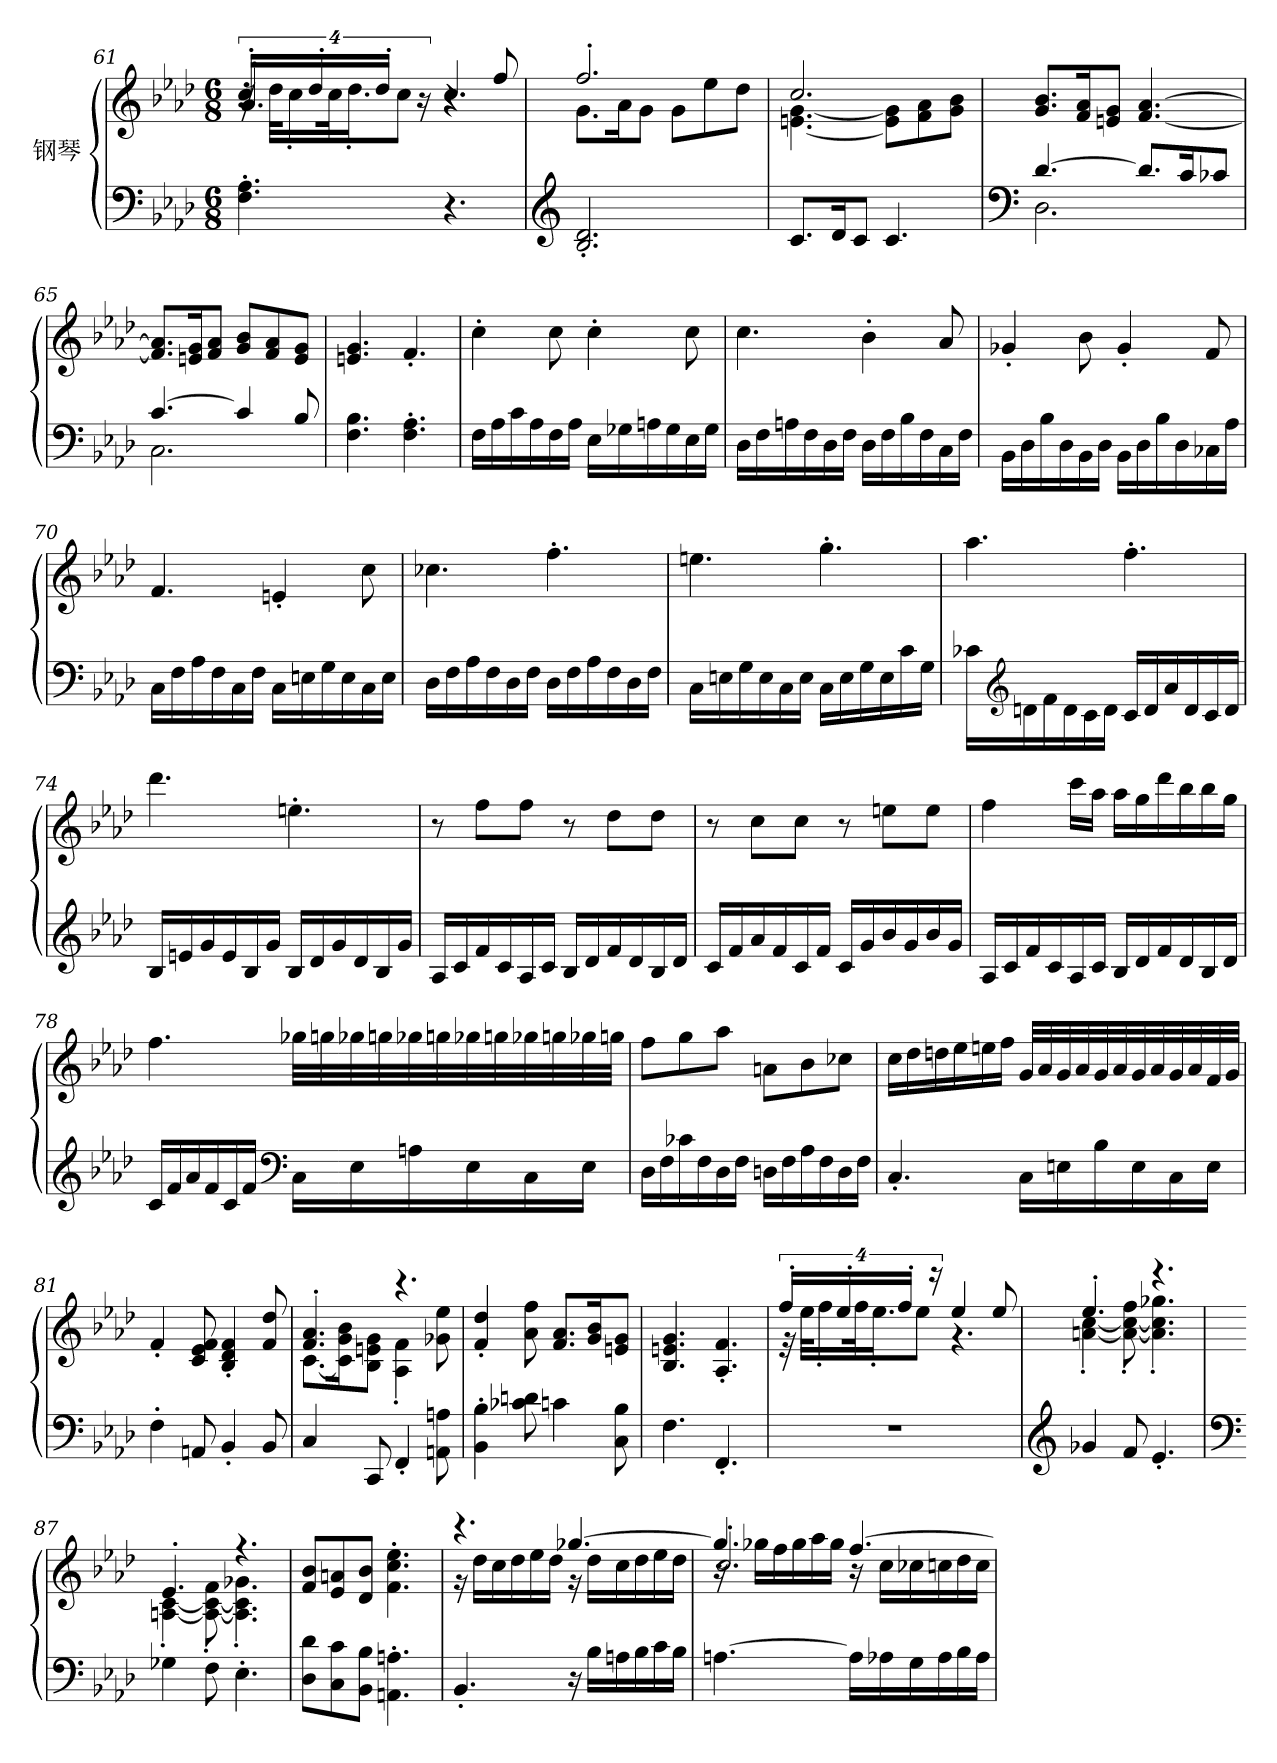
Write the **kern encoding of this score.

**kern	**kern
*part2	*part1
*staff2	*staff1
*I"钢琴	*I"钢琴
*clefF4	*clefG2
*k[b-e-a-d-]	*k[b-e-a-d-]
*M6/8	*M6/8
=61	=61
*	*^
*	*	*^
4.F\' 4.A-\'	32%3cc'/L	32r	4.a-'/
.	.	32dd-\KLL	.
.	.	16cc'\	.
.	32%3dd-'/	.	.
.	.	32cc\K	.
.	.	16.dd-'\J	.
.	32%3dd-'/J	.	.
.	.	8cc\J	.
.	32%3r	.	.
4.r	4cc/	4.r	4.r
.	8ff/	.	.
*	*v	*v	*v
=62	=62
*clefG2	*
*	*^
2.B-/' 2.d-/'	2.ff'/	8.g\L
.	.	16a-\K
.	.	8g\J
.	.	8g\L
.	.	8ee-\
.	.	8dd-\J
!!LO:LB:g=z	!!
=63	=63	=63
8.c/L	2.cc/	[4.en\ [4.g\
16d-/K	.	.
8c/J	.	.
4.c/	.	8e\] 8g\]L
.	.	8f\ 8a-\
.	.	8g\ 8b-\J
*	*v	*v
=64	=64
*clefF4	*
*^	*
[4.d-/	2.D-\	8.g/ 8.b-/L
.	.	16f/ 16a-/K
.	.	8en/ 8g/J
8.d-/L]	.	[4.f/ [4.a-/
16c/K	.	.
8c-X/J	.	.
=65	=65	=65
[4.c/	2.C\	8.f/] 8.a-/]L
.	.	16en/ 16g/K
.	.	8f/ 8a-/J
4c/]	.	8g/ 8b-/L
.	.	8f/ 8a-/
8B-/	.	8e/ 8g/J
*v	*v	*
=66	=66
4.F\ 4.B-\	4.en/ 4.g/
4.F\' 4.A-\'	4.f'/
!!LO:LB:g=z
=67	=67
16F\LL	4cc'\
16A-\	.
16c\	.
16A-\	.
16F\	8cc\
16A-\JJ	.
16E-\LL	4cc'\
16G-X\	.
16An\	.
16G-\	.
16E-\	8cc\
16G-\JJ	.
=68	=68
16D-\LL	4.cc\
16F\	.
16An\	.
16F\	.
16D-\	.
16F\JJ	.
16D-\LL	4b-'\
16F\	.
16B-\	.
16F\	.
16C\	8a-/
16F\JJ	.
=69	=69
16BB-\LL	4g-X'/
16D-\	.
16B-\	.
16D-\	.
16BB-\	8b-\
16D-\JJ	.
16BB-\LL	4g-'/
16D-\	.
16B-\	.
16D-\	.
16C-X\	8f/
16A-\JJ	.
!!LO:LB:g=z
=70	=70
16C\LL	4.f/
16F\	.
16A-\	.
16F\	.
16C\	.
16F\JJ	.
16C\LL	4en'/
16En\	.
16G\	.
16E\	.
16C\	8cc\
16E\JJ	.
=71	=71
16D-\LL	4.cc-X\
16F\	.
16A-\	.
16F\	.
16D-\	.
16F\JJ	.
16D-\LL	4.ff'\
16F\	.
16A-\	.
16F\	.
16D-\	.
16F\JJ	.
=72	=72
16C\LL	4.een\
16En\	.
16G\	.
16E\	.
16C\	.
16E\JJ	.
16C\LL	4.gg'\
16E\	.
16G\	.
16E\	.
16c\	.
16G\JJ	.
!!LO:LB:g=z
=73	=73
16c-X\LL	4.aa-\
*clefG2	*
16dn\	.
16f\	.
16d\	.
16c-\	.
16d\JJ	.
16c-/LL	4.ff'\
16d/	.
16a-/	.
16d/	.
16c-/	.
16d/JJ	.
=74	=74
16B-/LL	4.ddd-\
16en/	.
16g/	.
16e/	.
16B-/	.
16g/JJ	.
16B-/LL	4.een'\
16d-/	.
16g/	.
16d-/	.
16B-/	.
16g/JJ	.
=75	=75
16A-/LL	8r
16c/	.
16f/	8ff\L
16c/	.
16A-/	8ff\J
16c/JJ	.
16B-/LL	8r
16d-/	.
16f/	8dd-\L
16d-/	.
16B-/	8dd-\J
16d-/JJ	.
!!LO:LB:g=z
=76	=76
16c/LL	8r
16f/	.
16a-/	8cc\L
16f/	.
16c/	8cc\J
16f/JJ	.
16c/LL	8r
16g/	.
16b-/	8een\L
16g/	.
16b-/	8ee\J
16g/JJ	.
=77	=77
16A-/LL	4ff\
16c/	.
16f/	.
16c/	.
16A-/	16ccc\LL
16c/JJ	16aa-\JJ
16B-/LL	16aa-\LL
16d-/	16gg\
16f/	16ddd-\
16d-/	16bb-\
16B-/	16bb-\
16d-/JJ	16gg\JJ
!!LO:PB:g=z
=78	=78
16c/LL	4.ff\
16f/	.
16a-/	.
16f/	.
16c/	.
16f/JJ	.
*clefF4	*
16C\LL	32gg-X\LLL
.	32ggn\
16E-\	32gg-X\
.	32ggn\
16An\	32gg-X\
.	32ggn\
16E-\	32gg-X\
.	32ggn\
16C\	32gg-X\
.	32ggn\
16E-\JJ	32gg-X\
.	32ggn\JJJ
=79	=79
16D-\LL	8ff\L
16F\	.
16c-X\	8gg\
16F\	.
16D-\	8aa-\J
16F\JJ	.
16Dn\LL	8an\L
16F\	.
16A-\	8b-\
16F\	.
16D\	8cc-X\J
16F\JJ	.
!!LO:LB:g=z
=80	=80
4.C'/	16cc\LL
.	16dd-\
.	16ddn\
.	16ee-\
.	16een\
.	16ff\JJ
16C\LL	32g/LLL
.	32a-/
16En\	32g/
.	32a-/
16B-\	32g/
.	32a-/
16E\	32g/
.	32a-/
16C\	32g/
.	32a-/
16E\JJ	32f/
.	32g/JJJ
=81	=81
4F'\	4f'/
8AAn/	8c/ 8e-/ 8f/
4BB-'/	4B-/' 4d-/' 4f/'
8BB-/	8f/ 8dd-/
=82	=82
*	*^
4C/	4.f/' 4.a-/'	[8.c\L
.	.	16c\] 16g\ 16b-\K
8CC/	.	8B-\ 8en\ 8g\J
4FF'/	4.r	4A-\' 4f\'
8AAn\ 8An\	.	8g-X\ 8ee-\
*	*v	*v
!!LO:LB:g=z
=83	=83
4BB-\' 4B-\'	4f/' 4dd-/'
8c-X\ 8dn\	8a-\ 8ff\
4cn\	8.f/ 8.a-/L
.	16g/ 16b-/K
8C\ 8B-\	8en/ 8g/J
=84	=84
4.F\	4.B-/ 4.en/ 4.g/
4.FF'/	4.A-/' 4.f/'
=85	=85
*	*^
2.r	32%3ff'/L	32r
.	.	32ee-\KLL
.	.	16ff'\
.	32%3ee-'/	.
.	.	32ff\K
.	.	16.ee-'\J
.	32%3ff'/J	.
.	.	8ee-\J
.	32%3r	.
.	4ee-/	4.r
.	8ee-/	.
=86	=86	=86
*clefG2	*	*
4g-X/	4.ee-'/	[4an\' [4cc\'
8f/	.	8a\_' 8cc\_' 8ff\'
4.e-'/	4.r	4.a\]' 4.cc\]' 4.gg-X\'
!!LO:LB:g=z	!!
=87	=87	=87
*clefF4	*	*
4G-X\	4.e-'/	[4An\' [4c\'
8F\	.	8A\_' 8c\_' 8f\'
4.E-'\	4.r	4.A\]' 4.c\]' 4.g-X\'
*	*v	*v
=88	=88
8D-\ 8d-\L	8f/ 8b-/L
8C\ 8c\	8e-/ 8an/
8BB-\ 8B-\J	8d-/ 8b-/J
4.AAn\' 4.An\'	4.f\' 4.cc\' 4.ee-\'
=89	=89
*	*^
4.BB-'/	4.r	16r
.	.	16dd-\LL
.	.	16cc\
.	.	16dd-\
.	.	16ee-\
.	.	16dd-\JJ
16r	[4.gg-X/	16r
16B-\LL	.	16dd-\LL
16An\	.	16cc\
16B-\	.	16dd-\
16c\	.	16ee-\
16B-\JJ	.	16dd-\JJ
!!LO:LB:g=z
=90	=90	=90
*	*	*^
[4.An\	4.gg-/]	16r	2.cc'/
.	.	16gg-X\LL	.
.	.	16ff\	.
.	.	16gg-\	.
.	.	16aa-\	.
.	.	16gg-\JJ	.
16A\LL]	[4.ff/	16r	.
16A-X\	.	16cc\LL	.
16G\	.	16cc-X\	.
16A-\	.	16ccn\	.
16B-\	.	16dd-\	.
16A-\JJ	.	16cc\JJ	.
*	*v	*v	*v
=	=
*-	*-
